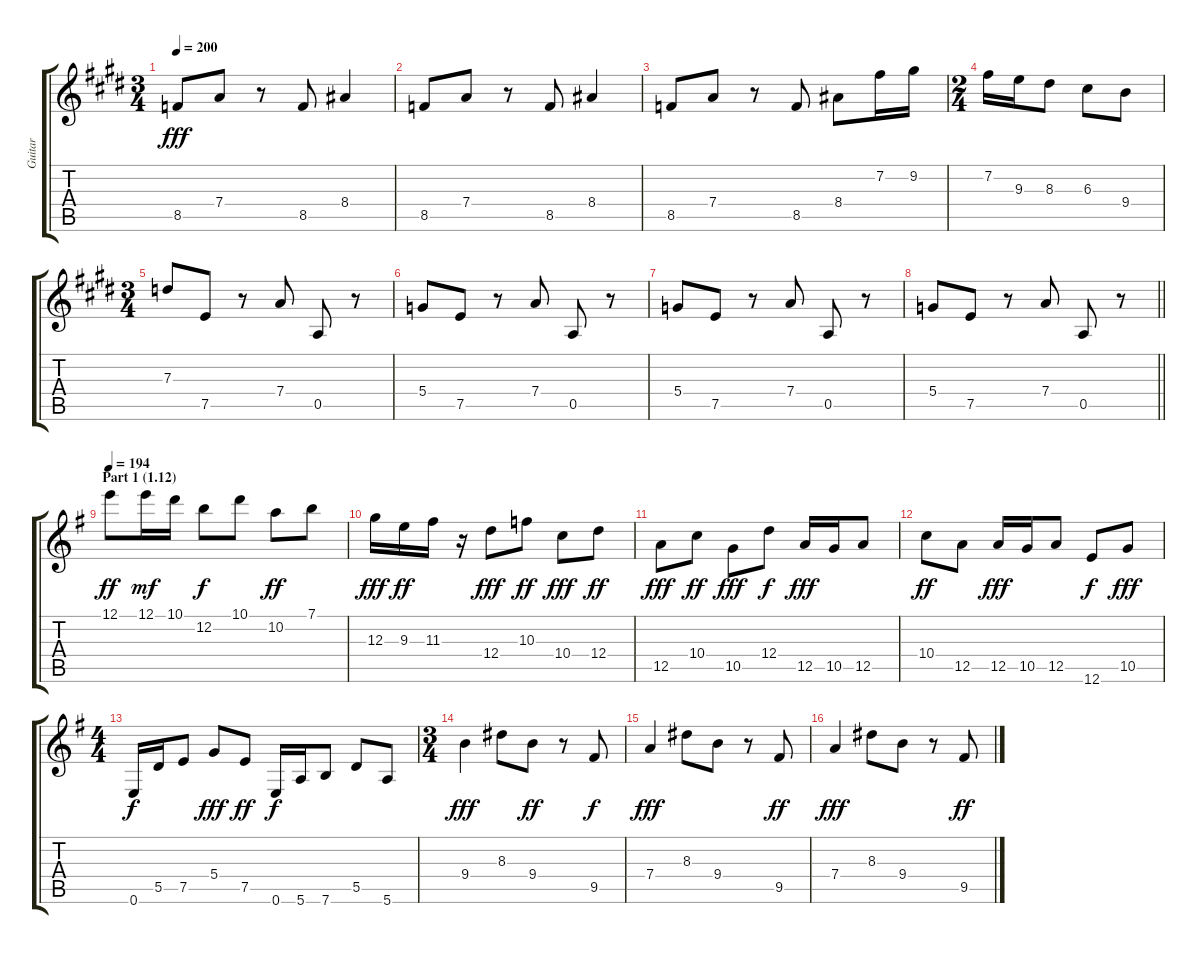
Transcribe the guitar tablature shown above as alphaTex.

\track ("Guitar" "Guitar") {instrument distortionguitar}
\staff {score tabs}
\tuning (E4 B3 G3 D3 A2 E2) {hide}
\ts (3 4)
\tempo 200
\clef g2
\ks e
8.5.8{dy fff} 7.4.8 r.8 8.5.8 8.4.4 |
8.5.8 7.4.8 r.8 8.5.8 8.4.4 |
8.5.8 7.4.8 r.8 8.5.8 8.4.8 7.2.16 9.2.16 |
\ts (2 4)
7.2.16 9.3.16 8.3.8 6.3.8 9.4.8 |
\ts (3 4)
7.3.8 7.5.8 r.8 7.4.8 0.5.8 r.8 |
5.4.8 7.5.8 r.8 7.4.8 0.5.8 r.8 |
5.4.8 7.5.8 r.8 7.4.8 0.5.8 r.8 |
\barLineRight lightlight
5.4.8 7.5.8 r.8 7.4.8 0.5.8 r.8 |
\section ("" "Part 1 (1.12)")
\tempo 194
\ks g
12.1.8{dy ff} 12.1.16{dy mf} 10.1.16 12.2.8{dy f} 10.1.8 10.2.8{dy ff} 7.1.8 |
12.3.16{dy fff} 9.3.16{dy ff} 11.3.16 r.16 12.4.8{dy fff} 10.3.8{dy ff} 10.4.8{dy fff} 12.4.8{dy ff} |
12.5.8{dy fff} 10.4.8{dy ff} 10.5.8{dy fff} 12.4.8{dy f} 12.5.16{dy fff} 10.5.16 12.5.8 |
10.4.8{dy ff} 12.5.8 12.5.16{dy fff} 10.5.16 12.5.8 12.6.8{dy f} 10.5.8{dy fff} |
\ts (4 4)
0.6.16{dy f} 5.5.16 7.5.8 5.4.8{dy fff} 7.5.8{dy ff} 0.6.16{dy f} 5.6.16 7.6.8 5.5.8 5.6.8 |
\ts (3 4)
9.4.4{dy fff} 8.3.8 9.4.8{dy ff} r.8 9.5.8{dy f} |
7.4.4{dy fff} 8.3.8 9.4.8 r.8 9.5.8{dy ff} |
7.4.4{dy fff} 8.3.8 9.4.8 r.8 9.5.8{dy ff}
